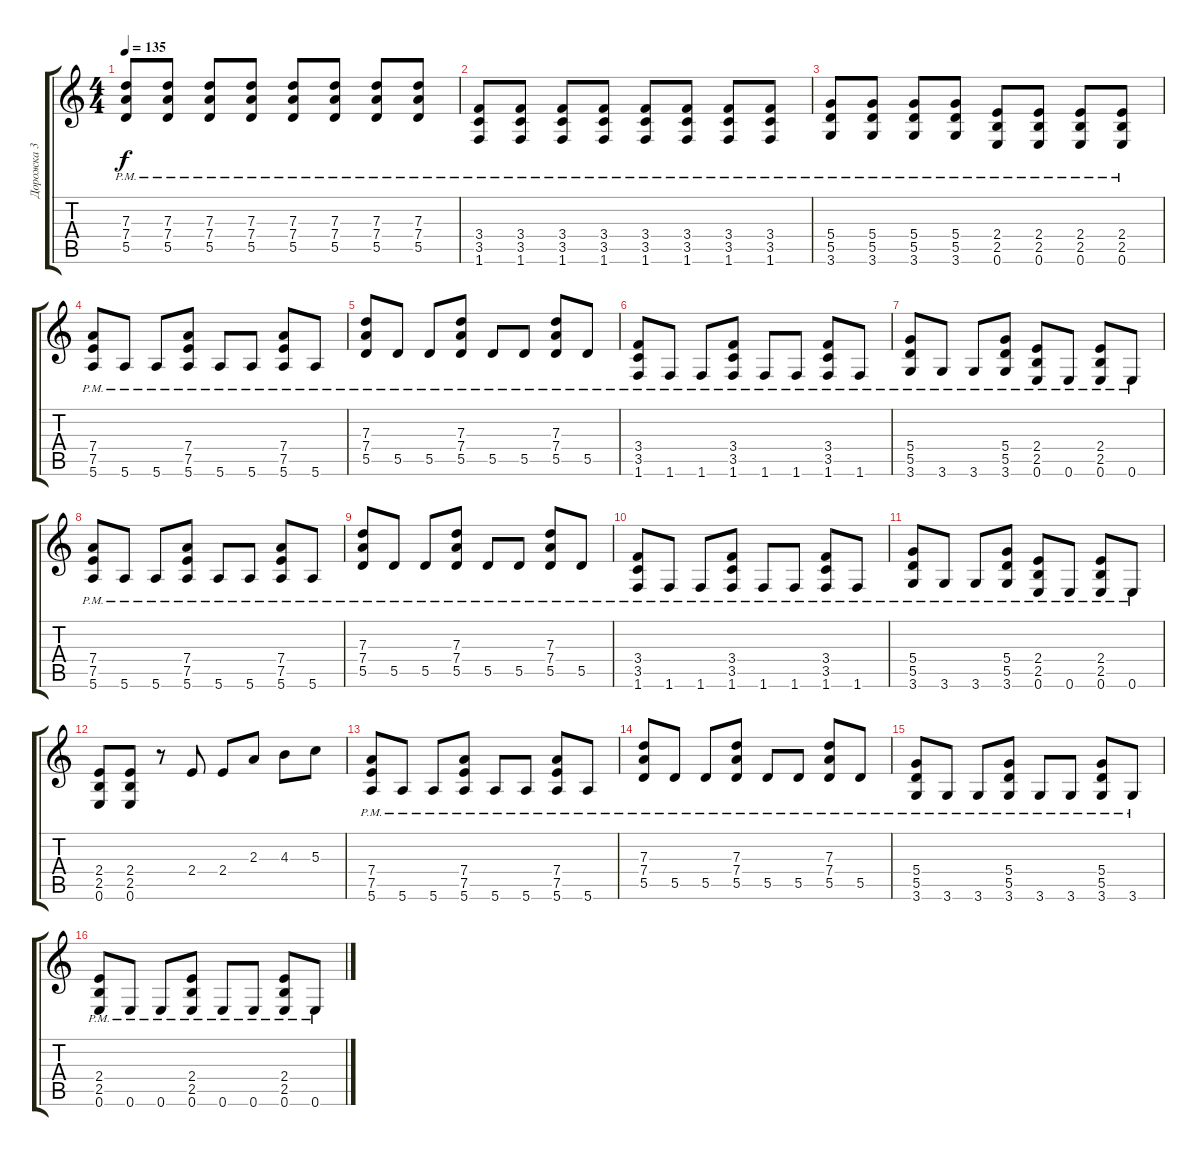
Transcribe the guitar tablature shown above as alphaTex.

\track ("Дорожка 3" "Дорожка 3") {instrument distortionguitar}
\staff {score tabs}
\tuning (E4 B3 G3 D3 A2 E2) {hide}
\ts (4 4)
\tempo 135
\clef g2
\ks c
(7.3{pm} 7.4{pm} 5.5{pm}).8{dy f} (7.3{pm} 7.4{pm} 5.5{pm}).8 (7.3{pm} 7.4{pm} 5.5{pm}).8 (7.3{pm} 7.4{pm} 5.5{pm}).8 (7.3{pm} 7.4{pm} 5.5{pm}).8 (7.3{pm} 7.4{pm} 5.5{pm}).8 (7.3{pm} 7.4{pm} 5.5{pm}).8 (7.3{pm} 7.4{pm} 5.5{pm}).8 |
(3.4{pm} 3.5{pm} 1.6{pm}).8 (3.4{pm} 3.5{pm} 1.6{pm}).8 (3.4{pm} 3.5{pm} 1.6{pm}).8 (3.4{pm} 3.5{pm} 1.6{pm}).8 (3.4{pm} 3.5{pm} 1.6{pm}).8 (3.4{pm} 3.5{pm} 1.6{pm}).8 (3.4{pm} 3.5{pm} 1.6{pm}).8 (3.4{pm} 3.5{pm} 1.6{pm}).8 |
(5.4{pm} 5.5{pm} 3.6{pm}).8 (5.4{pm} 5.5{pm} 3.6{pm}).8 (5.4{pm} 5.5{pm} 3.6{pm}).8 (5.4{pm} 5.5{pm} 3.6{pm}).8 (2.4{pm} 2.5{pm} 0.6{pm}).8 (2.4{pm} 2.5{pm} 0.6{pm}).8 (2.4{pm} 2.5{pm} 0.6{pm}).8 (2.4{pm} 2.5{pm} 0.6{pm}).8 |
(7.4 7.5 5.6{pm}).8 5.6{pm}.8 5.6{pm}.8 (7.4 7.5 5.6{pm}).8 5.6{pm}.8 5.6{pm}.8 (7.4 7.5 5.6{pm}).8 5.6{pm}.8 |
(7.3 7.4 5.5{pm}).8 5.5{pm}.8 5.5{pm}.8 (7.3 7.4 5.5{pm}).8 5.5{pm}.8 5.5{pm}.8 (7.3 7.4 5.5{pm}).8 5.5{pm}.8 |
(3.4 3.5 1.6{pm}).8 1.6{pm}.8 1.6{pm}.8 (3.4 3.5 1.6{pm}).8 1.6{pm}.8 1.6{pm}.8 (3.4 3.5 1.6{pm}).8 1.6{pm}.8 |
(5.4 5.5 3.6{pm}).8 3.6{pm}.8 3.6{pm}.8 (5.4 5.5 3.6{pm}).8 (2.4 2.5 0.6{pm}).8 0.6{pm}.8 (2.4 2.5 0.6{pm}).8 0.6{pm}.8 |
(7.4 7.5 5.6{pm}).8 5.6{pm}.8 5.6{pm}.8 (7.4 7.5 5.6{pm}).8 5.6{pm}.8 5.6{pm}.8 (7.4 7.5 5.6{pm}).8 5.6{pm}.8 |
(7.3 7.4 5.5{pm}).8 5.5{pm}.8 5.5{pm}.8 (7.3 7.4 5.5{pm}).8 5.5{pm}.8 5.5{pm}.8 (7.3 7.4 5.5{pm}).8 5.5{pm}.8 |
(3.4 3.5 1.6{pm}).8 1.6{pm}.8 1.6{pm}.8 (3.4 3.5 1.6{pm}).8 1.6{pm}.8 1.6{pm}.8 (3.4 3.5 1.6{pm}).8 1.6{pm}.8 |
(5.4 5.5 3.6{pm}).8 3.6{pm}.8 3.6{pm}.8 (5.4 5.5 3.6{pm}).8 (2.4 2.5 0.6{pm}).8 0.6{pm}.8 (2.4 2.5 0.6{pm}).8 0.6{pm}.8 |
(2.4 2.5 0.6).8 (2.4 2.5 0.6).8 r.8 2.4.8 2.4.8 2.3.8 4.3.8 5.3.8 |
(7.4 7.5 5.6{pm}).8 5.6{pm}.8 5.6{pm}.8 (7.4 7.5 5.6{pm}).8 5.6{pm}.8 5.6{pm}.8 (7.4 7.5 5.6{pm}).8 5.6{pm}.8 |
(7.3 7.4 5.5{pm}).8 5.5{pm}.8 5.5{pm}.8 (7.3 7.4 5.5{pm}).8 5.5{pm}.8 5.5{pm}.8 (7.3 7.4 5.5{pm}).8 5.5{pm}.8 |
(5.4 5.5 3.6{pm}).8 3.6{pm}.8 3.6{pm}.8 (5.4 5.5 3.6{pm}).8 3.6{pm}.8 3.6{pm}.8 (5.4 5.5 3.6{pm}).8 3.6{pm}.8 |
(2.4 2.5 0.6{pm}).8 0.6{pm}.8 0.6{pm}.8 (2.4 2.5 0.6{pm}).8 0.6{pm}.8 0.6{pm}.8 (2.4 2.5 0.6{pm}).8 0.6{pm}.8
